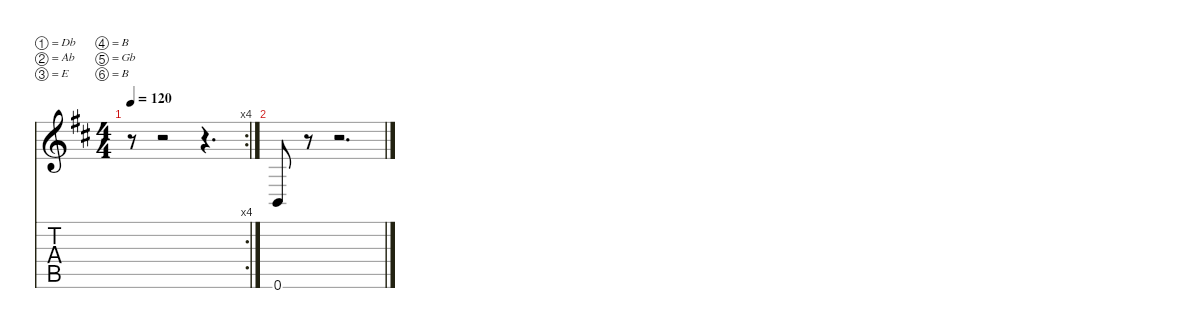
\defaultSystemsLayout 4
\hideDynamics
\bracketExtendMode nobrackets
\singleTrackTrackNamePolicy hidden
\multiTrackTrackNamePolicy hidden
\firstSystemTrackNameMode fullname
\firstSystemTrackNameOrientation horizontal
\otherSystemsTrackNameOrientation horizontal
\track ("Guitar 2" "dist.guit.") {instrument distortionguitar}
\staff {score tabs}
\tuning (Db4 Ab3 E3 B2 Gb2 B1)
\rc 4
\ts (4 4)
\tempo 120
\clef g2
\ks bminor
r.8{dy f beam Down} r.2{beam Down} r.4{d beam Down} |
0.6{acc forcenatural}.8{beam Up} r.8{beam Up} r.2{d beam Up}
